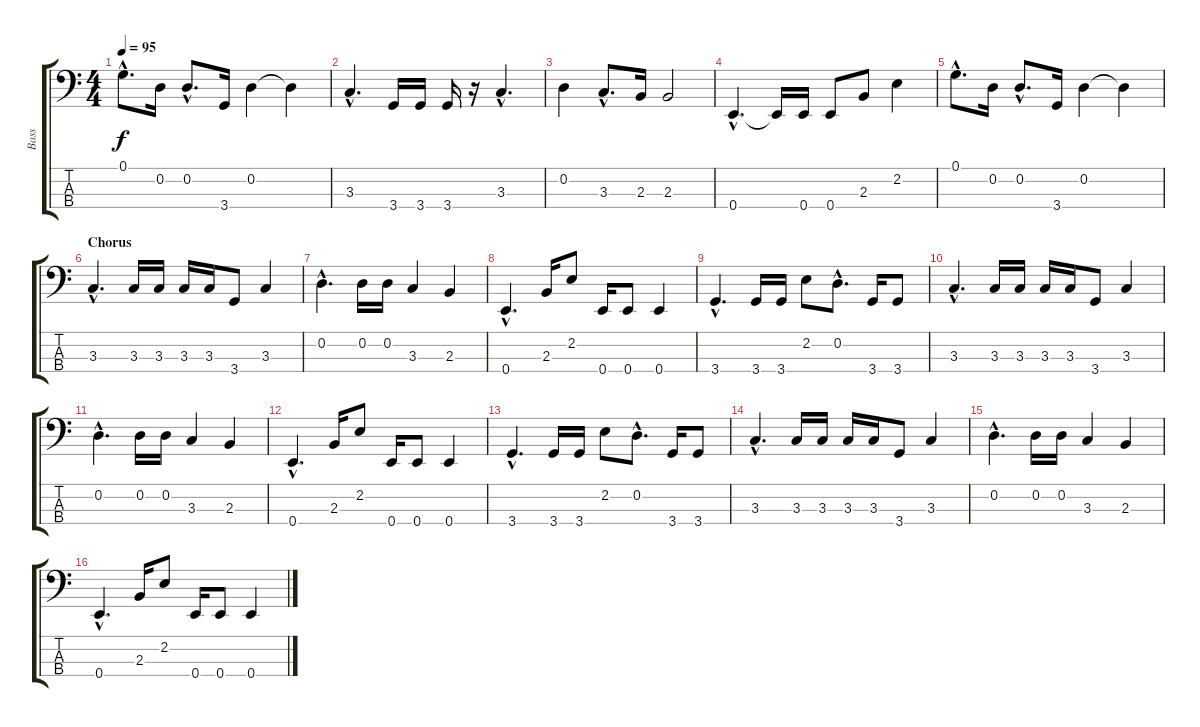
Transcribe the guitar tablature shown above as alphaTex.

\track ("Bass" "Bass") {instrument electricbasspick}
\staff {score tabs}
\tuning (G2 D2 A1 E1) {hide}
\ts (4 4)
\tempo 95
\clef f4
\ks c
0.1{hac}.8{d dy f} 0.2.16 0.2{hac}.8{d} 3.4.16 0.2.4 0.2{t}.4 |
3.3{hac}.4{d} 3.4.16 3.4.16 3.4.16 r.16 3.3{hac}.4{d} |
0.2.4 3.3{hac}.8{d} 2.3.16 2.3.2 |
0.4{hac}.4{d} 0.4{t}.16 0.4.16 0.4.8 2.3.8 2.2.4 |
0.1{hac}.8{d} 0.2.16 0.2{hac}.8{d} 3.4.16 0.2.4 0.2{t}.4 |
\section ("" "Chorus")
3.3{hac}.4{d} 3.3.16 3.3.16 3.3.16 3.3.16 3.4.8 3.3.4 |
0.2{hac}.4{d} 0.2.16 0.2.16 3.3.4 2.3.4 |
0.4{hac}.4{d} 2.3.16 2.2.8 0.4.16 0.4.8 0.4.4 |
3.4{hac}.4{d} 3.4.16 3.4.16 2.2.8 0.2{hac}.8{d} 3.4.16 3.4.8 |
3.3{hac}.4{d} 3.3.16 3.3.16 3.3.16 3.3.16 3.4.8 3.3.4 |
0.2{hac}.4{d} 0.2.16 0.2.16 3.3.4 2.3.4 |
0.4{hac}.4{d} 2.3.16 2.2.8 0.4.16 0.4.8 0.4.4 |
3.4{hac}.4{d} 3.4.16 3.4.16 2.2.8 0.2{hac}.8{d} 3.4.16 3.4.8 |
3.3{hac}.4{d} 3.3.16 3.3.16 3.3.16 3.3.16 3.4.8 3.3.4 |
0.2{hac}.4{d} 0.2.16 0.2.16 3.3.4 2.3.4 |
0.4{hac}.4{d} 2.3.16 2.2.8 0.4.16 0.4.8 0.4.4
